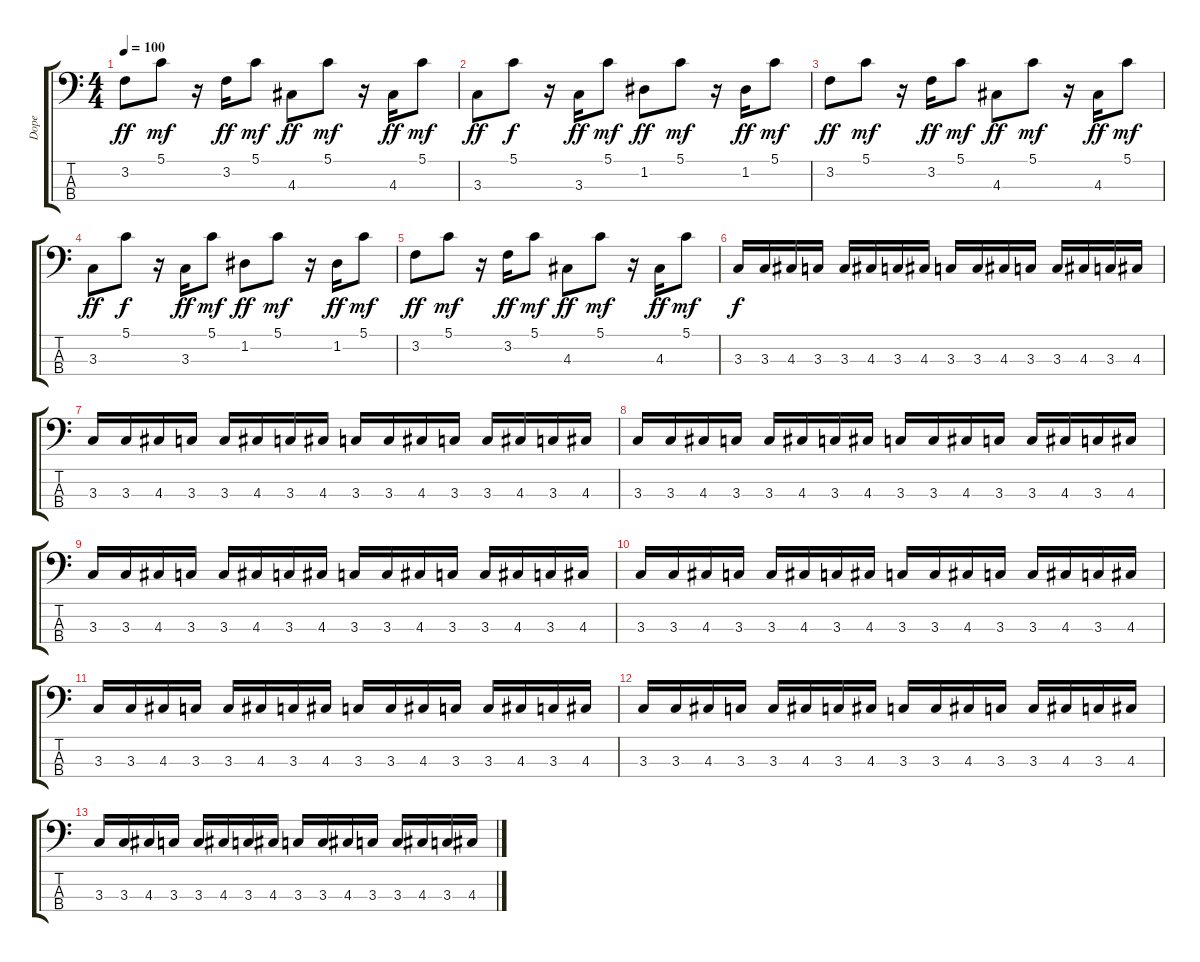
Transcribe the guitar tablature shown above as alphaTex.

\track ("      Dope" "      Dope") {instrument fretlessbass}
\staff {score tabs}
\tuning (G2 D2 A1 E1) {hide}
\ts (4 4)
\tempo 100
\clef f4
\ks c
3.2.8{dy ff} 5.1.8{dy mf} r.16 3.2.16{dy ff} 5.1.8{dy mf} 4.3.8{dy ff} 5.1.8{dy mf} r.16 4.3.16{dy ff} 5.1.8{dy mf} |
3.3.8{dy ff} 5.1.8{dy f} r.16 3.3.16{dy ff} 5.1.8{dy mf} 1.2.8{dy ff} 5.1.8{dy mf} r.16 1.2.16{dy ff} 5.1.8{dy mf} |
3.2.8{dy ff} 5.1.8{dy mf} r.16 3.2.16{dy ff} 5.1.8{dy mf} 4.3.8{dy ff} 5.1.8{dy mf} r.16 4.3.16{dy ff} 5.1.8{dy mf} |
3.3.8{dy ff} 5.1.8{dy f} r.16 3.3.16{dy ff} 5.1.8{dy mf} 1.2.8{dy ff} 5.1.8{dy mf} r.16 1.2.16{dy ff} 5.1.8{dy mf} |
3.2.8{dy ff} 5.1.8{dy mf} r.16 3.2.16{dy ff} 5.1.8{dy mf} 4.3.8{dy ff} 5.1.8{dy mf} r.16 4.3.16{dy ff} 5.1.8{dy mf} |
3.3.16{dy f} 3.3.16 4.3.16 3.3.16 3.3.16 4.3.16 3.3.16 4.3.16 3.3.16 3.3.16 4.3.16 3.3.16 3.3.16 4.3.16 3.3.16 4.3.16 |
3.3.16 3.3.16 4.3.16 3.3.16 3.3.16 4.3.16 3.3.16 4.3.16 3.3.16 3.3.16 4.3.16 3.3.16 3.3.16 4.3.16 3.3.16 4.3.16 |
3.3.16 3.3.16 4.3.16 3.3.16 3.3.16 4.3.16 3.3.16 4.3.16 3.3.16 3.3.16 4.3.16 3.3.16 3.3.16 4.3.16 3.3.16 4.3.16 |
3.3.16 3.3.16 4.3.16 3.3.16 3.3.16 4.3.16 3.3.16 4.3.16 3.3.16 3.3.16 4.3.16 3.3.16 3.3.16 4.3.16 3.3.16 4.3.16 |
3.3.16 3.3.16 4.3.16 3.3.16 3.3.16 4.3.16 3.3.16 4.3.16 3.3.16 3.3.16 4.3.16 3.3.16 3.3.16 4.3.16 3.3.16 4.3.16 |
3.3.16 3.3.16 4.3.16 3.3.16 3.3.16 4.3.16 3.3.16 4.3.16 3.3.16 3.3.16 4.3.16 3.3.16 3.3.16 4.3.16 3.3.16 4.3.16 |
3.3.16 3.3.16 4.3.16 3.3.16 3.3.16 4.3.16 3.3.16 4.3.16 3.3.16 3.3.16 4.3.16 3.3.16 3.3.16 4.3.16 3.3.16 4.3.16 |
3.3.16 3.3.16 4.3.16 3.3.16 3.3.16 4.3.16 3.3.16 4.3.16 3.3.16 3.3.16 4.3.16 3.3.16 3.3.16 4.3.16 3.3.16 4.3.16
